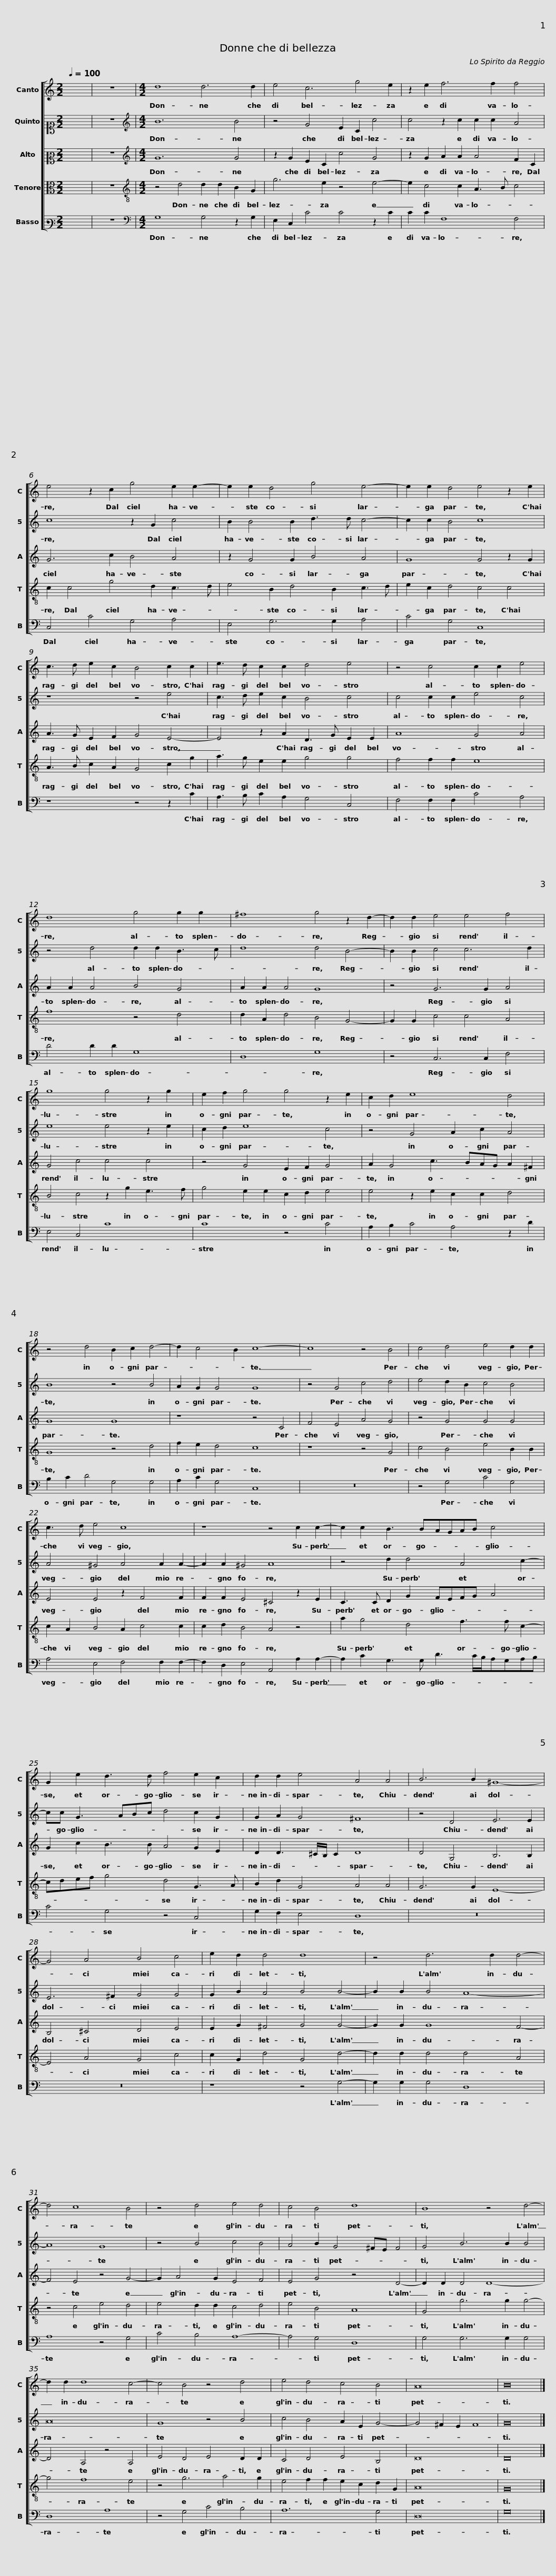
X:1
%%score [ 1 2 3 4 5 ]
L:1/8
Q:1/4=100
M:2/2
I:linebreak $
K:C
V:1 treble
V:2 alto1
V:3 alto2
V:4 alto
V:5 bass3
V:1
 x8 | z8 |[M:4/2] d8 d6 d2 | e4 c6 g4 e2 | z2 e2 f6 f2 f4 |$ %5
 e4 z2 c2 g4 e2 e2- | e2 e2 d4 g4 e4- | e2 e2 d4 e4 z2 e2 | c3 d e2 c2 B4 c2 c2 |$ e3 d c2 c2 d4 e4 | %10
 z4 c4 c2 c2 e4 | d8 g4 g2 g2 |$ ^f8 g4 z2 d2- |$ d2 d2 e4 e4 f4 | g8 g4 z2 g2 | %15
 e2 f2 g4 g4 z2 e2 | c2 d2 e8 d4 |$ z4 d4 B2 c2 d4- | d2 c4 B2 c8- | c8 z4 B4 | %20
 c4 d4 e4 d2 d2 |$ c3 d e4 c8 | z8 z4 c2 c2- | c2 c2 B3 BAGAB c4 |$ G2 e2 d3 d f4 e2 c2 | %25
 d2 d2 e4 A4 A4 | B6 B2 ^G8- | G4 A4 B4 c4 |$ e2 d2 d4 d8 | z4 d6 d2 d4- | %30
 d4 c8 B4 | z4 d4 e4 d4 |$ c4 B4 d8 | B8 z4 d4- | d2 d2 d8 c4- | %35
 c4 B4 z4 d4 |$ e4 d4 c4 B4 | A16 | B16 |] %39
V:2
 x8 | z8 |[M:4/2][K:treble] B12 B4 | z4 G4 E2 C2 c4 | c4 z2 c2 c2 c2 A4 |$ %5
 c8 z2 G2 c4 | B2 B4 B2 d3 d c4- | c2 c2 B4 c8 | z8 z4 e4 |$ c3 d e2 c2 B4 c4 | %10
 c4 c2 c2 e4 c4 | z4 d4 d2 d2 B3 c |$ d8 d4 B4- |$ B2 B2 c4 c6 d2 | e8 e4 z2 e2 | %15
 c2 d2 e8 c4 | z4 G4 A2 c2 A4 |$ B8 z4 B4 | A2 G2 G4 G8 | z4 G4 c4 d4 | %20
 e4 d2 B2 c4 B4 |$ A4 ^G4 A4 A2 A2- | A2 A2 ^G4 A8 | z4 d2 d4 A4 c2- |$ cc G3 ABc d4 c2 G2 | %25
 G2 A2 G4 ^F8 | z4 D4 E6 E2 | E6 ^F2 G4 G4 |$ G2 B2 A4 B4 B4- | B2 B2 B4 A8- | %30
 A8 G8 | z4 B4 c4 B4 |$ A4 B2 G4 ^FE F4 | G4 B6 B2 B4 | A16 | %35
 G8 z4 B4 |$ c4 B4 A2 E2 G4- | G4 ^F2 E2 F8 | G16 |] %39
V:3
 x8 | z8 |[M:4/2][K:treble] G12 G4 | z2 G2 E2 C2 c4 G4 | z2 G2 A2 A2 A4 F2 C2 |$ %5
 G6 c2 B4 A4 | z2 G4 G2 B4 A4 | G8 G4 z2 G2 | A3 G E2 F2 G4 E4- |$ E4 z2 A2 D3 G E2 E2 | %10
 A8 G4 A4 | A2 A2 A4 B4 G4 |$ A2 A2 A4 G8 |$ z4 G6 G2 A4 | G4 c4 c4 c4 | %15
 z4 G4 E2 F2 G4 | A2 G4 c3 BAG A2 ^F2 |$ G8 G8 | z8 z4 C4 | F4 E4 A4 G4 | %20
 z4 G4 G4 G4 |$ E4 E4 z2 F4 F2 | F2 F2 E4 ^C4 z2 E2 | C3 C D2 G2 FEFG A4 |$ G2 c2 B3 B A4 G2 E2 | %25
 D2 D3 ^C/B,/ C2 D8 | D4 G,4 B,6 B,2 | B,4 ^C4 D4 E4 |$ E2 G2 ^F4 G4 G4- | G2 G2 G8 F4- | %30
 F4 E4 z4 G4- | G2 A4 G2 E4 F4 |$ E4 G4 z4 D4- | D2 D2 D4 D8- | D4 A,4 z4 A,4 | %35
 E4 D4 E4 D2 D2 |$ C4 D4 E4 B,4 | D16 | D16 |] %39
V:4
 x8 | z8 |[M:4/2][K:treble-8] z4 d4 d2 d2 B2 G2 | g6 e2 z4 e4- | e2 c4 c2 A3 B c4 |$ %5
 c2 c4 g4 d2 c3 d | e4 B2 d4 B2 c3 d | e2 c2 d4 c4 c4 | A3 B c2 A2 G4 c2 g2 |$ a3 g e2 e2 g4 g4 | %10
 f4 f2 f2 e8 | f8 z4 d4 |$ d2 A2 d4 B4 G4- |$ G2 G2 c4 c4 A4 | B4 c4 z2 g2 e3 f | %15
 g4 e2 e2 c2 d2 e4 | e4 z2 e2 c2 c2 d4 |$ G8 z4 d4 | f2 e2 d4 c8 | z8 z4 G4 | %20
 c4 B4 e4 B2 B2 |$ c2 A2 B4 A2 c4 c2 | c2 d2 B4 A4 z4 | a2 g4 d4 f3 f c2- |$ cdef g4 d4 G3 A | %25
 B2 d2 G4 A4 A4 | G6 G2 E8- | E4 A4 G4 c4 |$ c2 G2 d4 G4 d4- | d2 d2 d4 d4 A4 | %30
 z4 c4 e4 d4 | e4 d2 d2 c4 d4 |$ e4 B4 A8 | G4 g6 g2 g4- | g4 f8 e4 | %35
 z4 g6 a4 g2 |$ e4 f2 f2 e2 c2 d2 G2 | A16 | G16 |] %39
V:5
 x8 | z8 |[M:4/2][K:bass] G,8 G,4 z2 G,2 | E,2 C,2 C4 C4 z2 C2 | C2 C2 F,8 F,4 |$ %5
 C,4 C4 G,4 A,4 | E,4 G,6 G,2 A,4 | C4 G,4 C,8 | z8 z4 z2 C2 |$ A,3 B, C2 A,2 G,4 C,4 | %10
 F,4 F,2 F,2 C4 A,4 | D4 D2 D2 G,8 |$ D,8 G,8 |$ z4 C,6 C,2 F,4 | E,4 C,4 C8 | %15
 C8 z4 C4 | A,2 B,2 C4 A,4 z2 D2 |$ B,2 C2 D4 G,4 G,4 | A,2 C2 G,4 C,8 | z16 | %20
 z4 G,4 C4 G,4 |$ A,4 E,4 F,4 F,2 F,2- | F,2 D,2 E,4 A,,4 A,2 A,2- | A,2 C2 G,3 G, D3 C/B,/A,G,A,B, |$ C4 G,4 z4 C,4 | %25
 G,2 F,2 E,4 D,8 | z16 | z16 |$ z8 z4 G,4- | G,2 G,2 G,4 D,8 | %30
 A,8 z4 G,4 | C4 B,4 A,8- |$ A,4 G,4 D,8 | G,4 G,6 G,2 G,4 | D,8 A,8 | %35
 z4 G,4 C4 B,4 |$ A,12 G,4 | D,16 | G,16 |] %39
